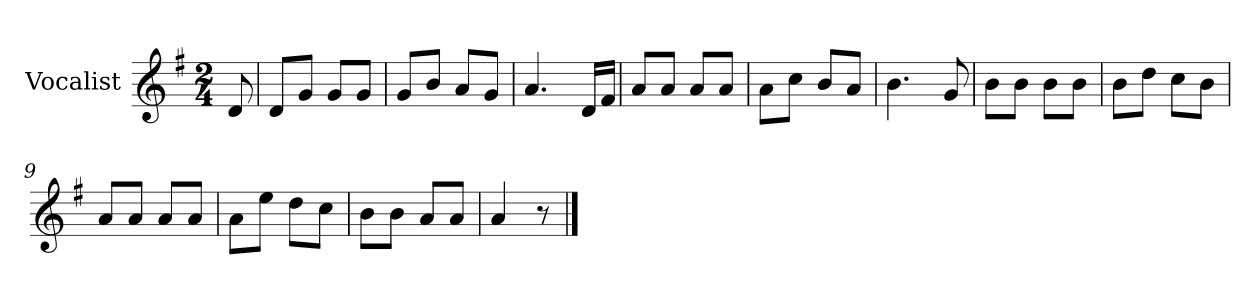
**kern
*part1
*staff1
*I"Vocalist
*k[f#]
*G:
*M2/4
=
8d
=1
8dL
8gJ
8gL
8gJ
=2
8gL
8bJ
8aL
8gJ
=3
4.a
16dLL
16f#JJ
=4
8aL
8aJ
8aL
8aJ
=5
8aL
8ccJ
8bL
8aJ
=6
4.b
8g
=7
8bL
8bJ
8bL
8bJ
=8
8bL
8ddJ
8ccL
8bJ
=9
8aL
8aJ
8aL
8aJ
=10
8aL
8eeJ
8ddL
8ccJ
=11
8bL
8bJ
8aL
8aJ
=12
4a
8r
==
*-
